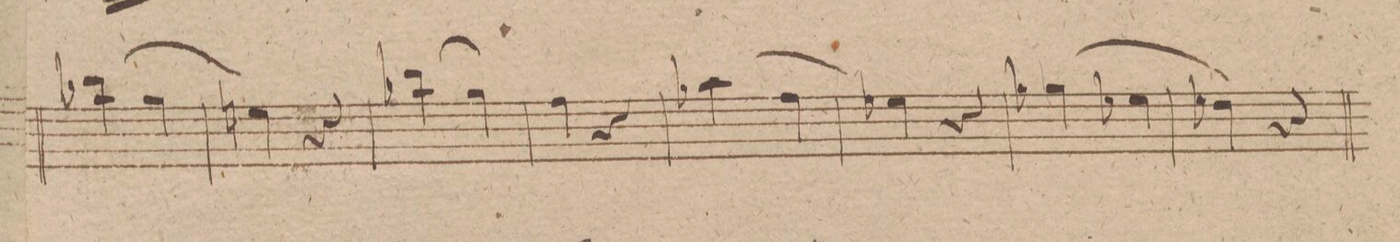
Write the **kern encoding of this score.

**kern	**dynam
*I"Oboe 1mo	*
*clefG2	*
*k[f#]	*
*M2/4	*
(>4bb-X\	.
4gg\	.
=128	=128
4een\)	.
4r	.
=129	=129
(>4bb-X\	.
4gg\)	.
=130	=130
4ff\	.
4r	.
=131	=131
(>4aa-X\	.
4ff\	.
=132	=132
4ee-X\)	.
4r	.
=133	=133
(>4gg-X\	.
4ee-X\	.
=134	=134
4dd-X\)	.
4r	.
=135	=135
*-	*-
